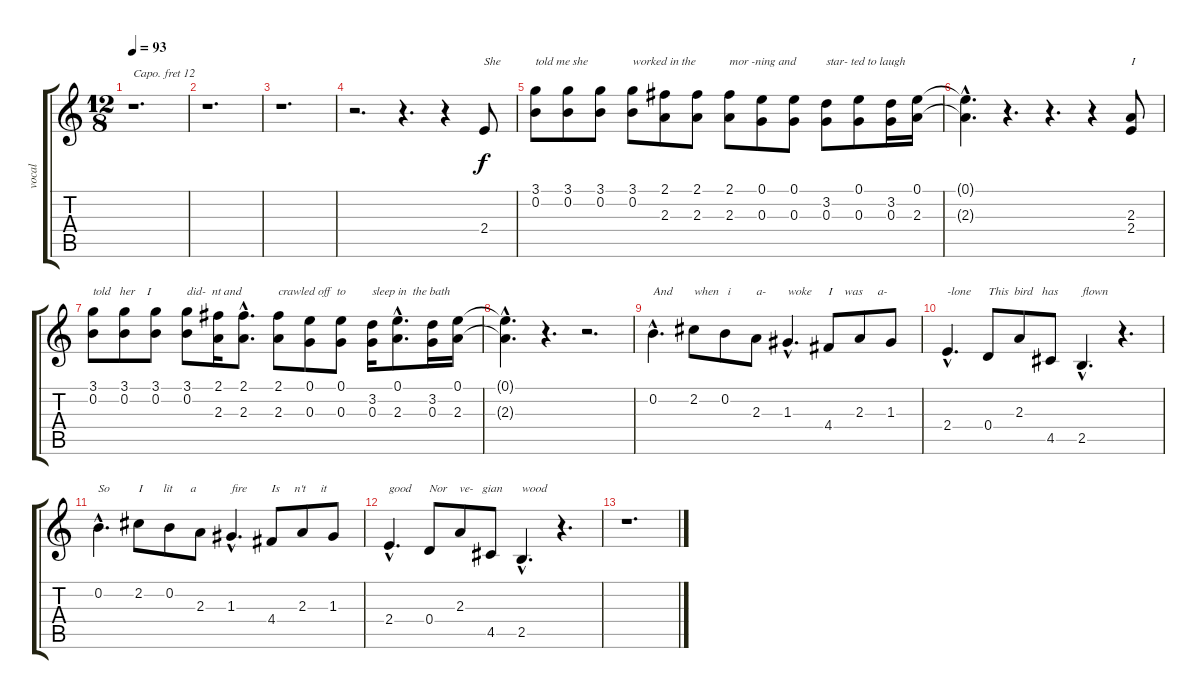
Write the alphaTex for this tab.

\track ("vocal" "vocal") {instrument synthvoice}
\staff {score tabs}
\capo 12
\tuning (E4 B3 G3 D3 A2 E2) {hide}
\ts (12 8)
\tempo 93
\clef g2
\ks c
r.1{d dy f} |
r.1{d} |
r.1{d} |
r.2{d} r.4{d} r.4 2.4.8{txt "She"} |
(3.1 0.2).8{txt "told me she"} (3.1 0.2).8 (3.1 0.2).8 (3.1 0.2).8{txt "worked in the"} (2.1 2.3).8 (2.1 2.3).8 (2.1 2.3).8{txt "mor -ning and"} (0.1 0.3).8 (0.1 0.3).8 (3.2 0.3).8{txt "star- ted to laugh"} (0.1 0.3).8 (3.2 0.3).16 (0.1 2.3).16 |
(0.1{hac t} 2.3{hac t}).4{d} r.4{d} r.4{d} r.4 (2.3 2.4).8{txt "I"} |
(3.1 0.2).8{txt "told   her    I"} (3.1 0.2).8 (3.1 0.2).8 (3.1 0.2).8{txt "did-  nt and"} (2.1 2.3).16 (2.1{hac} 2.3{hac}).8{d} (2.1 2.3).8{txt "crawled off  to"} (0.1 0.3).8 (0.1 0.3).8 (3.2 0.3).16{txt "sleep in  the bath"} (0.1{hac} 2.3{hac}).8{d} (3.2 0.3).16 (0.1 2.3).16 |
(0.1{hac t} 2.3{hac t}).4{d} r.4{d} r.2{d} |
0.2{hac}.4{d txt "And"} 2.2.8{txt "when   i"} 0.2.8 2.3.8{txt "a-"} 1.3{hac}.4{d txt "woke"} 4.4.8{txt "I    was     a-"} 2.3.8 1.3.8 |
2.4{hac}.4{d txt "-lone"} 0.4.8{txt "This  bird   has"} 2.3.8 4.5.8 2.5{hac}.4{d txt "flown"} r.4{d} |
0.2{hac}.4{d txt "So"} 2.2.8{txt "I       lit      a"} 0.2.8 2.3.8 1.3{hac}.4{d txt "fire"} 4.4.8{txt "Is     n't     it"} 2.3.8 1.3.8 |
2.4{hac}.4{d txt "good"} 0.4.8{txt "Nor    ve-   gian"} 2.3.8 4.5.8 2.5{hac}.4{d txt "wood"} r.4{d} |
r.1{d}
